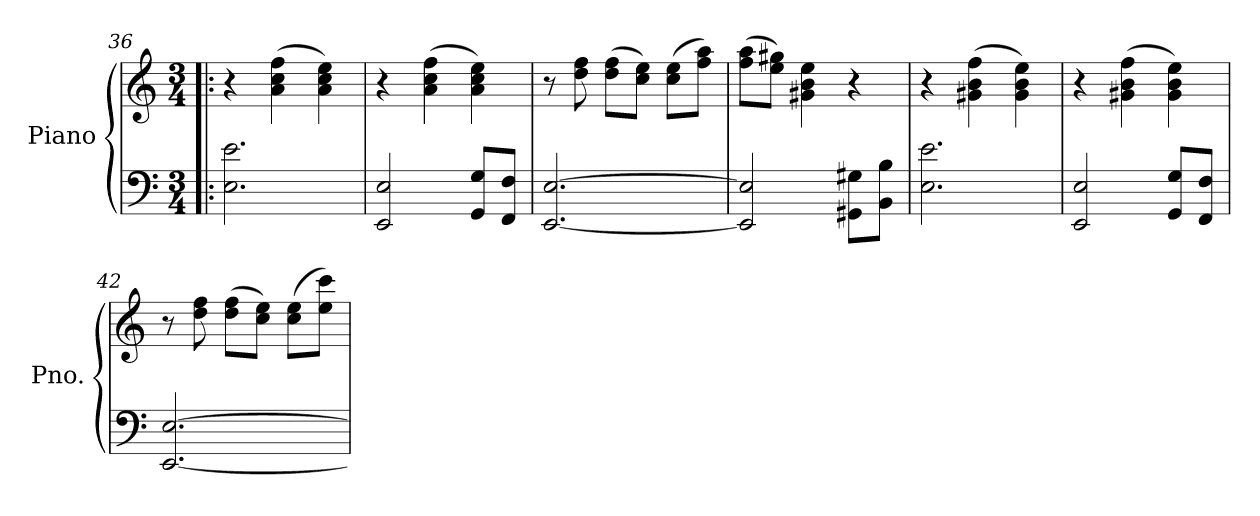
**kern	**kern
*part1	*part1
*staff2	*staff1
*I"Piano	*
*I'Pno.	*
*clefF4	*clefG2
*k[]	*k[]
*M3/4	*M3/4
=36!|:	=36!|:
2.E\ 2.e\	4r
.	(>4a\ 4cc\ 4ff\
.	4a\ 4cc\ 4ee\)
=37	=37
2EE/ 2E/	4r
.	(>4a\ 4cc\ 4ff\
8GG/ 8G/L	4a\ 4cc\ 4ee\)
8FF/ 8F/J	.
=38	=38
[2.EE/ [2.E/	8r
.	8dd\ 8ff\
.	(>8dd\ 8ff\L
.	8cc\ 8ee\J)
.	(>8cc\ 8ee\L
.	8ff\ 8aa\J)
=39	=39
2EE/] 2E/]	(>8ff\ 8aa\L
.	8ee\ 8gg#X\J)
.	4g#X\ 4b\ 4ee\
8GG#X\ 8G#X\L	4r
8BB\ 8B\J	.
=40	=40
2.E\ 2.e\	4r
.	(>4g#X\ 4b\ 4ff\
.	4g#\ 4b\ 4ee\)
=41	=41
2EE/ 2E/	4r
.	(>4g#X\ 4b\ 4ff\
8GG/ 8G/L	4g#\ 4b\ 4ee\)
8FF/ 8F/J	.
!!LO:LB:g=z
=42	=42
[2.EE/ [2.E/	8r
.	8dd\ 8ff\
.	(>8dd\ 8ff\L
.	8cc\ 8ee\J)
.	(>8cc\ 8ee\L
.	8ee\ 8ccc\J)
=	=
*-	*-
